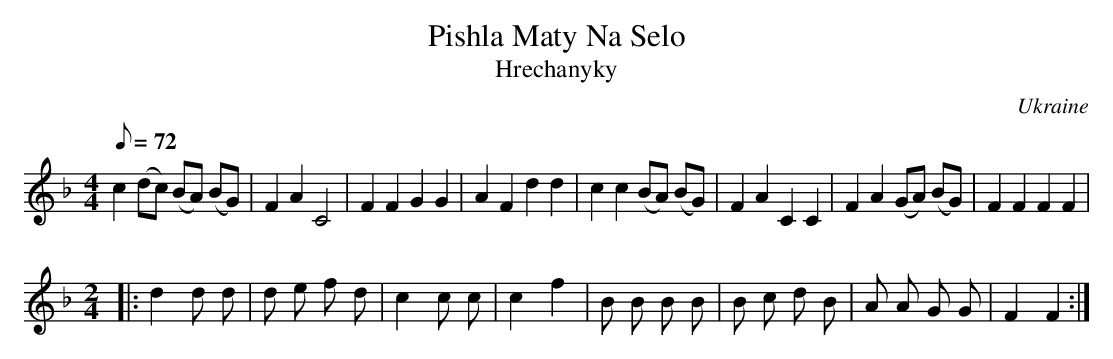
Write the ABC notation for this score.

X:1
T:Pishla Maty Na Selo
T:Hrechanyky
L:1/8
M:4/4
O:Ukraine
Q:72
K:F
c2 (dc) (BA) (BG) | F2 A2 C4 | \
F2 F2 G2 G2 | A2 F2 d2 d2 |\
c2 c2 (BA) (BG) | F2 A2 C2 C2 | \
F2 A2 (GA) (BG) | F2 F2 F2 F2 |
M:2/4
L:1/8
|: d2 d d | d e f d | c2 c c | c2 f2 |\
B B B B | B c d B | A A G G | F2 F2 :|
